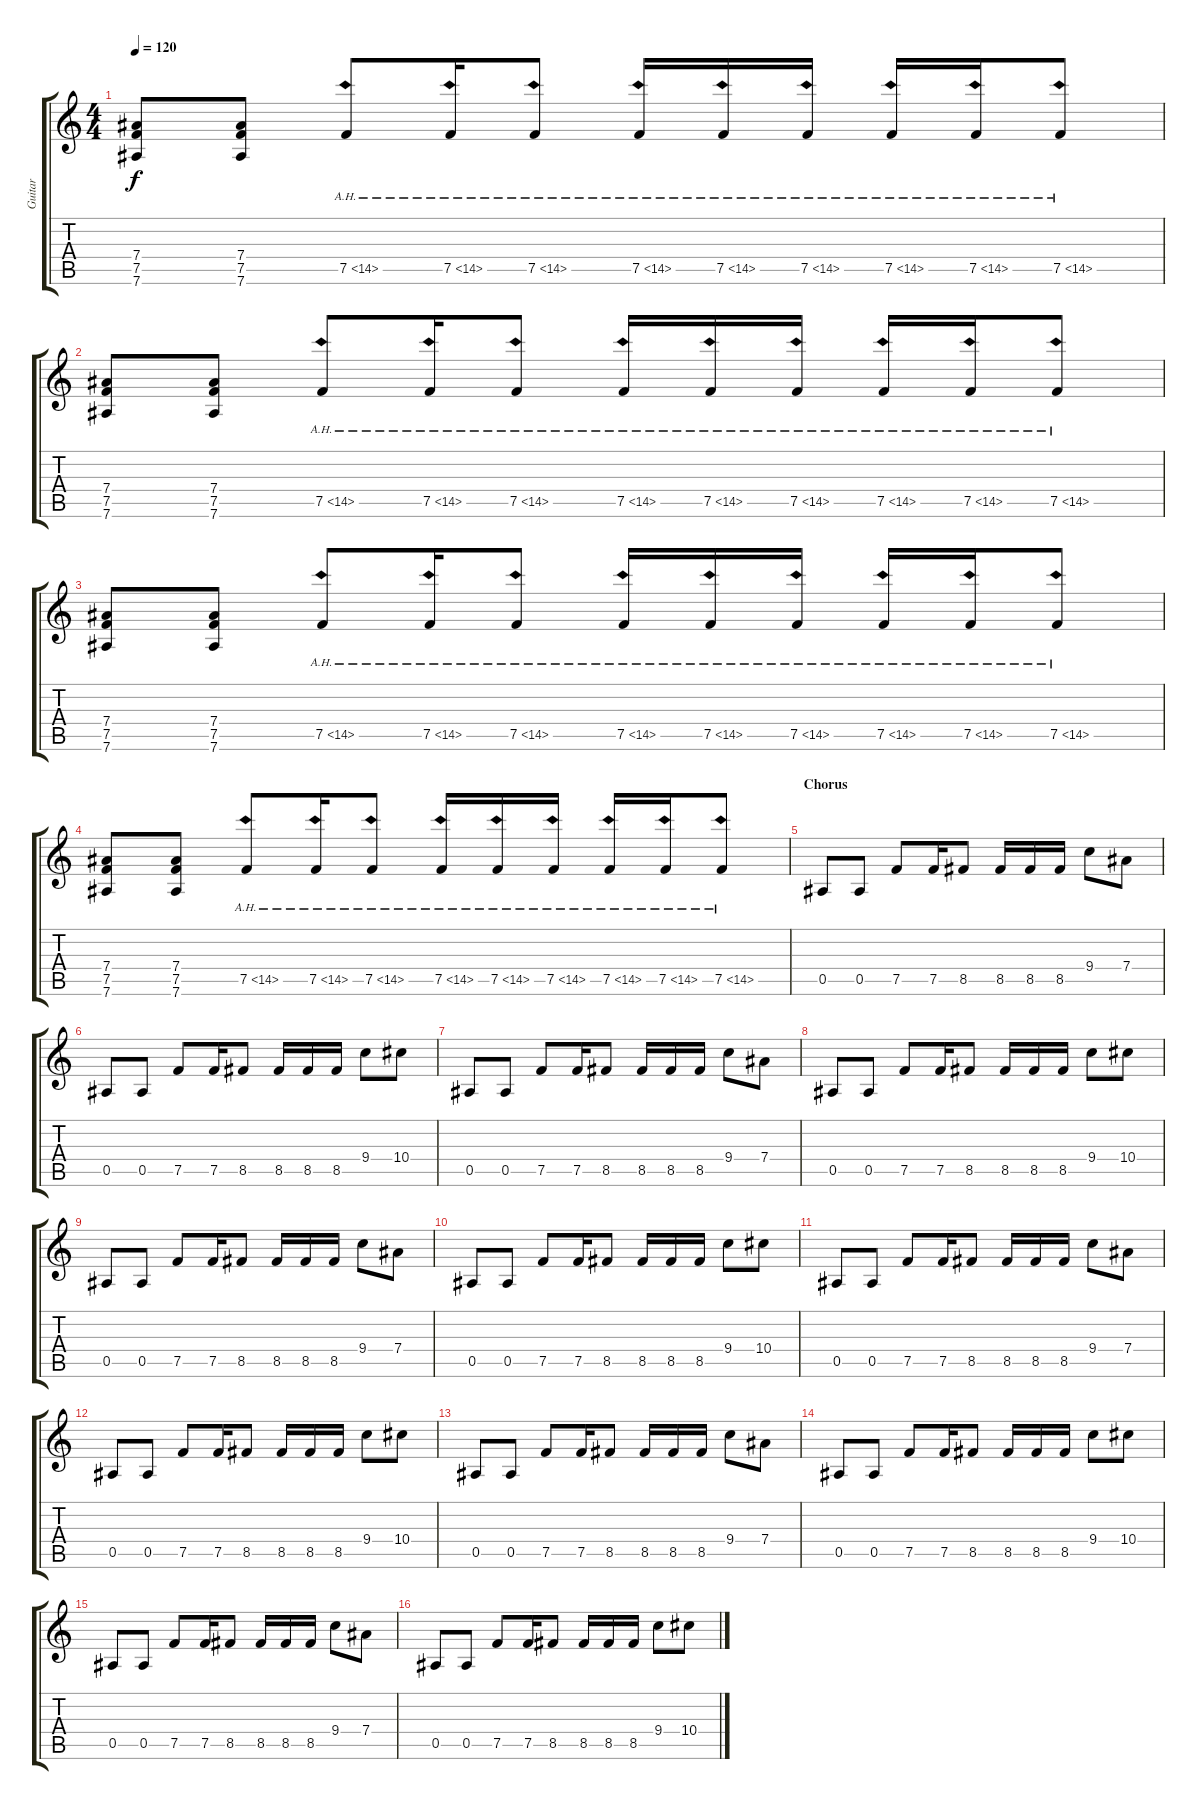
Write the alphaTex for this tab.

\track ("Guitar" "Guitar") {instrument distortionguitar}
\staff {score tabs}
\tuning (C4 C4 Ab3 Eb3 Bb2 Eb2) {hide}
\ts (4 4)
\tempo 120
\clef g2
\ks c
(7.4 7.5 7.6).8{dy f} (7.4 7.5 7.6).8 7.5{ah 7}.8 7.5{ah 7}.16 7.5{ah 7}.8 7.5{ah 7}.16 7.5{ah 7}.16 7.5{ah 7}.16 7.5{ah 7}.16 7.5{ah 7}.16 7.5{ah 7}.8 |
(7.4 7.5 7.6).8 (7.4 7.5 7.6).8 7.5{ah 7}.8 7.5{ah 7}.16 7.5{ah 7}.8 7.5{ah 7}.16 7.5{ah 7}.16 7.5{ah 7}.16 7.5{ah 7}.16 7.5{ah 7}.16 7.5{ah 7}.8 |
(7.4 7.5 7.6).8 (7.4 7.5 7.6).8 7.5{ah 7}.8 7.5{ah 7}.16 7.5{ah 7}.8 7.5{ah 7}.16 7.5{ah 7}.16 7.5{ah 7}.16 7.5{ah 7}.16 7.5{ah 7}.16 7.5{ah 7}.8 |
(7.4 7.5 7.6).8 (7.4 7.5 7.6).8 7.5{ah 7}.8 7.5{ah 7}.16 7.5{ah 7}.8 7.5{ah 7}.16 7.5{ah 7}.16 7.5{ah 7}.16 7.5{ah 7}.16 7.5{ah 7}.16 7.5{ah 7}.8 |
\section ("" "Chorus")
0.5.8 0.5.8 7.5.8 7.5.16 8.5.8 8.5.16 8.5.16 8.5.16 9.4.8 7.4.8 |
0.5.8 0.5.8 7.5.8 7.5.16 8.5.8 8.5.16 8.5.16 8.5.16 9.4.8 10.4.8 |
0.5.8 0.5.8 7.5.8 7.5.16 8.5.8 8.5.16 8.5.16 8.5.16 9.4.8 7.4.8 |
0.5.8 0.5.8 7.5.8 7.5.16 8.5.8 8.5.16 8.5.16 8.5.16 9.4.8 10.4.8 |
0.5.8 0.5.8 7.5.8 7.5.16 8.5.8 8.5.16 8.5.16 8.5.16 9.4.8 7.4.8 |
0.5.8 0.5.8 7.5.8 7.5.16 8.5.8 8.5.16 8.5.16 8.5.16 9.4.8 10.4.8 |
0.5.8 0.5.8 7.5.8 7.5.16 8.5.8 8.5.16 8.5.16 8.5.16 9.4.8 7.4.8 |
0.5.8 0.5.8 7.5.8 7.5.16 8.5.8 8.5.16 8.5.16 8.5.16 9.4.8 10.4.8 |
0.5.8 0.5.8 7.5.8 7.5.16 8.5.8 8.5.16 8.5.16 8.5.16 9.4.8 7.4.8 |
0.5.8 0.5.8 7.5.8 7.5.16 8.5.8 8.5.16 8.5.16 8.5.16 9.4.8 10.4.8 |
0.5.8 0.5.8 7.5.8 7.5.16 8.5.8 8.5.16 8.5.16 8.5.16 9.4.8 7.4.8 |
0.5.8 0.5.8 7.5.8 7.5.16 8.5.8 8.5.16 8.5.16 8.5.16 9.4.8 10.4.8
